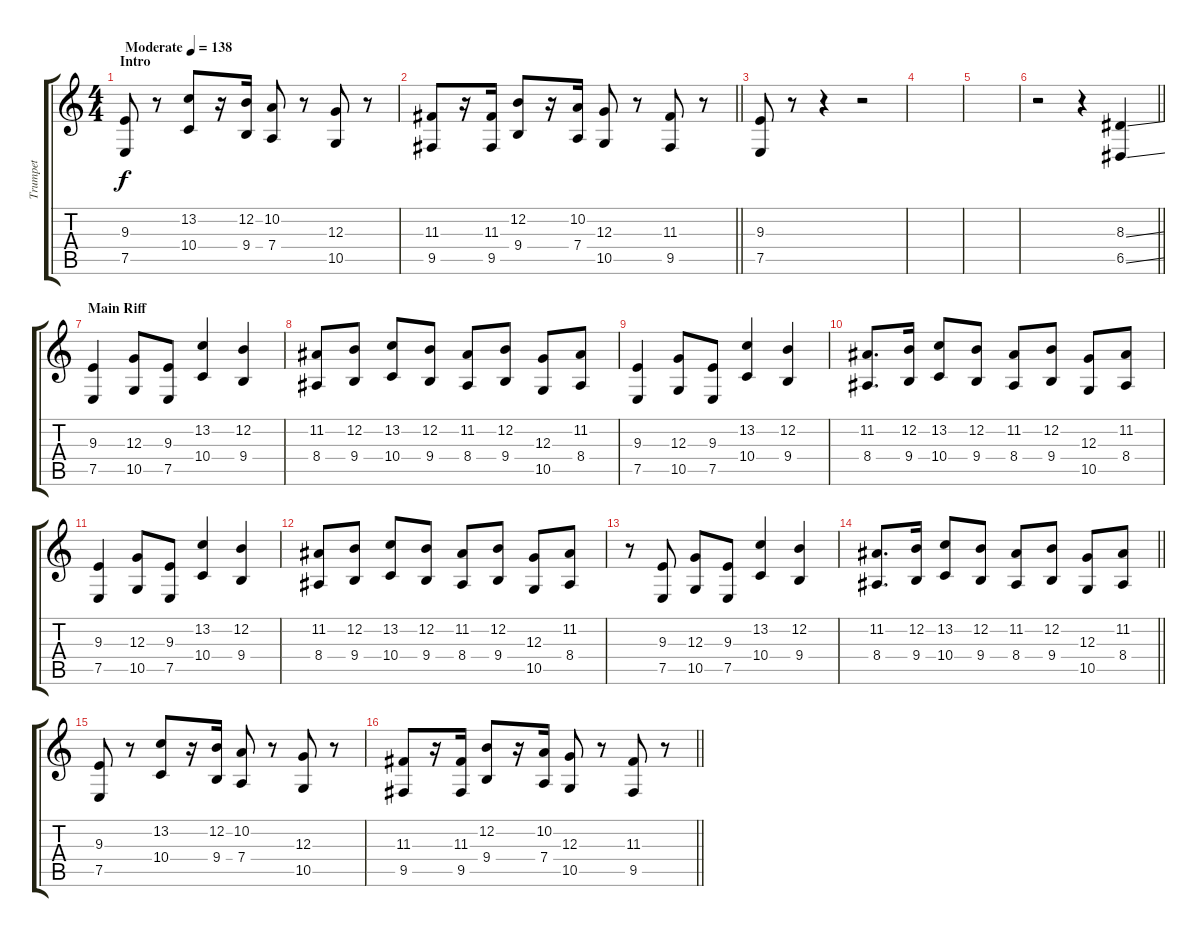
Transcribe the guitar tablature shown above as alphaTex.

\track ("Trumpet" "Trumpet") {instrument mutedtrumpet}
\staff {score tabs}
\tuning (E4 B3 G3 D3 A2 E2) {hide}
\ts (4 4)
\section ("" "Intro")
\tempo (138 "Moderate")
\clef g2
\ks c
(9.3 7.5).8{dy f instrument mutedtrumpet} r.8 (13.2 10.4).8 r.16 (12.2 9.4).16 (10.2 7.4).8 r.8 (12.3 10.5).8 r.8 |
\barLineRight lightlight
(11.3 9.5).8 r.16 (11.3 9.5).16 (12.2 9.4).8 r.16 (10.2 7.4).16 (12.3 10.5).8 r.8 (11.3 9.5).8 r.8 |
(9.3 7.5).8 r.8 r.4 r.2 |
|
|
\barLineRight lightlight
r.2 r.4 (8.3{ss} 6.5{ss}).4 |
\section ("" "Main Riff")
(9.3 7.5).4 (12.3 10.5).8 (9.3 7.5).8 (13.2 10.4).4 (12.2 9.4).4 |
(11.2 8.4).8 (12.2 9.4).8 (13.2 10.4).8 (12.2 9.4).8 (11.2 8.4).8 (12.2 9.4).8 (12.3 10.5).8 (11.2 8.4).8 |
(9.3 7.5).4 (12.3 10.5).8 (9.3 7.5).8 (13.2 10.4).4 (12.2 9.4).4 |
(11.2 8.4).8{d} (12.2 9.4).16 (13.2 10.4).8 (12.2 9.4).8 (11.2 8.4).8 (12.2 9.4).8 (12.3 10.5).8 (11.2 8.4).8 |
(9.3 7.5).4 (12.3 10.5).8 (9.3 7.5).8 (13.2 10.4).4 (12.2 9.4).4 |
(11.2 8.4).8 (12.2 9.4).8 (13.2 10.4).8 (12.2 9.4).8 (11.2 8.4).8 (12.2 9.4).8 (12.3 10.5).8 (11.2 8.4).8 |
r.8 (9.3 7.5).8 (12.3 10.5).8 (9.3 7.5).8 (13.2 10.4).4 (12.2 9.4).4 |
\barLineRight lightlight
(11.2 8.4).8{d} (12.2 9.4).16 (13.2 10.4).8 (12.2 9.4).8 (11.2 8.4).8 (12.2 9.4).8 (12.3 10.5).8 (11.2 8.4).8 |
(9.3 7.5).8 r.8 (13.2 10.4).8 r.16 (12.2 9.4).16 (10.2 7.4).8 r.8 (12.3 10.5).8 r.8 |
\barLineRight lightlight
(11.3 9.5).8 r.16 (11.3 9.5).16 (12.2 9.4).8 r.16 (10.2 7.4).16 (12.3 10.5).8 r.8 (11.3 9.5).8 r.8
